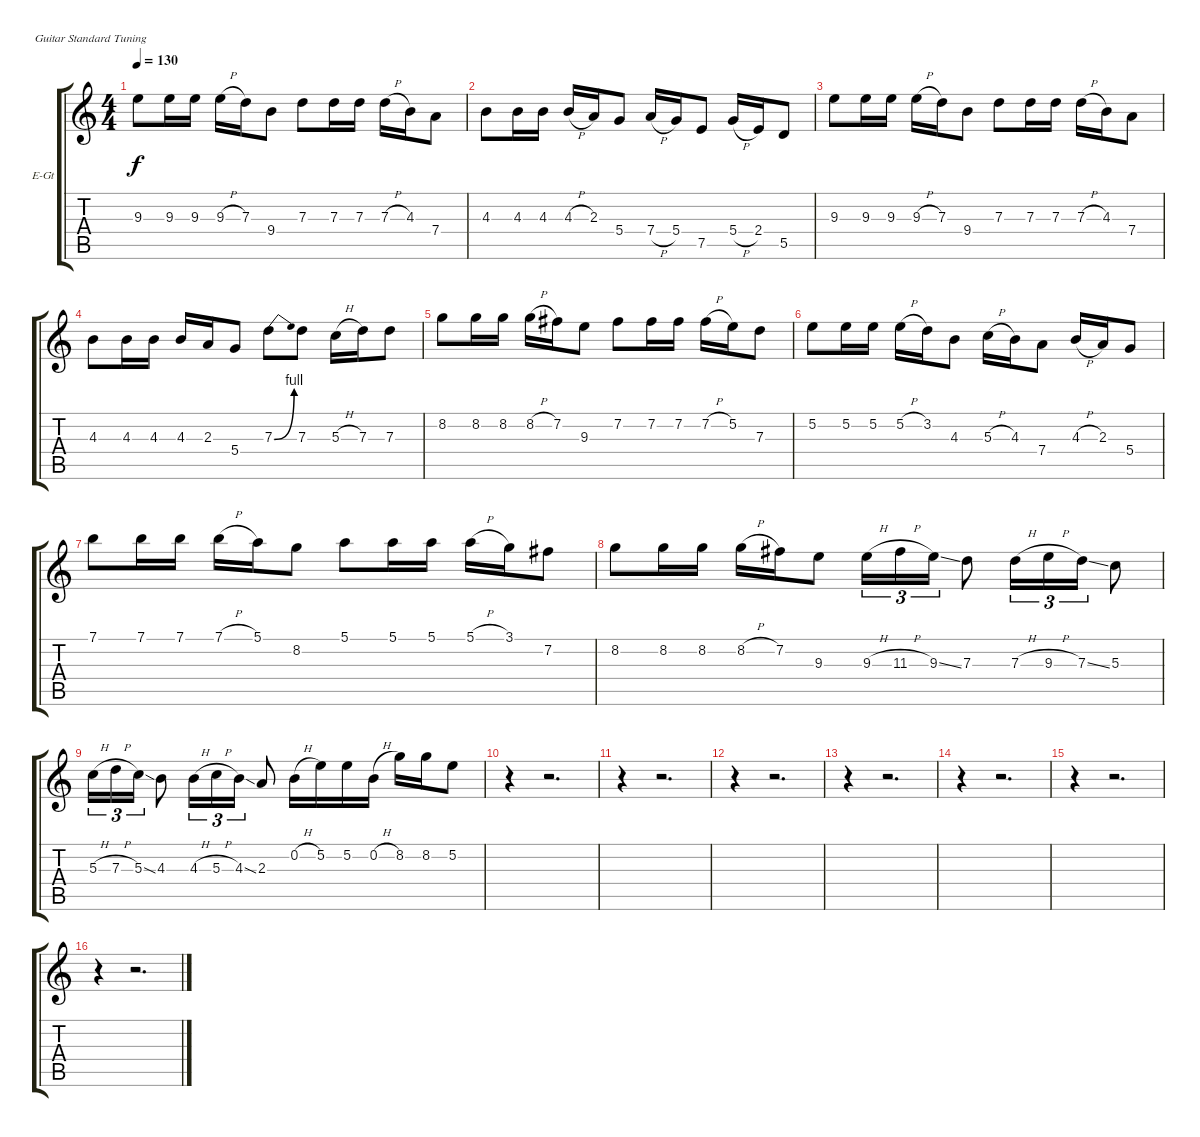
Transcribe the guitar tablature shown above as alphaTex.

\bracketExtendMode groupsimilarinstruments
\firstSystemTrackNameOrientation horizontal
\otherSystemsTrackNameOrientation horizontal
\track ("Harmony" "E-Gt") {instrument distortionguitar}
\staff {score tabs}
\tuning (E4 B3 G3 D3 A2 E2)
\ts (4 4)
\tempo 130
\clef g2
\ks c
9.3.8{dy f} 9.3.16 9.3.16 9.3{h}.16 7.3.16 9.4.8 7.3.8 7.3.16 7.3.16 7.3{h}.16 4.3.16 7.4.8 |
4.3.8 4.3.16 4.3.16 4.3{h}.16 2.3.16 5.4.8 7.4{h}.16 5.4.16 7.5.8 5.4{h}.16 2.4.16 5.5.8 |
9.3.8 9.3.16 9.3.16 9.3{h}.16 7.3.16 9.4.8 7.3.8 7.3.16 7.3.16 7.3{h}.16 4.3.16 7.4.8 |
4.3.8 4.3.16 4.3.16 4.3.16 2.3.16 5.4.8 7.3{be (bend 0 0 60 4)}.8 7.3.8 5.3{h}.16 7.3.16 7.3.8 |
8.2.8 8.2.16 8.2.16 8.2{h}.16 7.2.16 9.3.8 7.2.8 7.2.16 7.2.16 7.2{h}.16 5.2.16 7.3.8 |
5.2.8 5.2.16 5.2.16 5.2{h}.16 3.2.16 4.3.8 5.3{h}.16 4.3.16 7.4.8 4.3{h}.16 2.3.16 5.4.8 |
7.1.8 7.1.16 7.1.16 7.1{h}.16 5.1.16 8.2.8 5.1.8 5.1.16 5.1.16 5.1{h}.16 3.1.16 7.2.8 |
8.2.8 8.2.16 8.2.16 8.2{h}.16 7.2.16 9.3.8 9.3{h}.16{tu (3 2)} 11.3{h}.16{tu (3 2)} 9.3{ss}.16{tu (3 2)} 7.3.8 7.3{h}.16{tu (3 2)} 9.3{h}.16{tu (3 2)} 7.3{ss}.16{tu (3 2)} 5.3.8 |
5.3{h}.16{tu (3 2)} 7.3{h}.16{tu (3 2)} 5.3{ss}.16{tu (3 2)} 4.3.8 4.3{h}.16{tu (3 2)} 5.3{h}.16{tu (3 2)} 4.3{ss}.16{tu (3 2)} 2.3.8 0.2{h}.16 5.2.16 5.2.16 0.2{h}.16 8.2.16 8.2.16 5.2.8 |
r.4 r.2{d} |
r.4 r.2{d} |
r.4 r.2{d} |
r.4 r.2{d} |
r.4 r.2{d} |
r.4 r.2{d} |
r.4 r.2{d}
